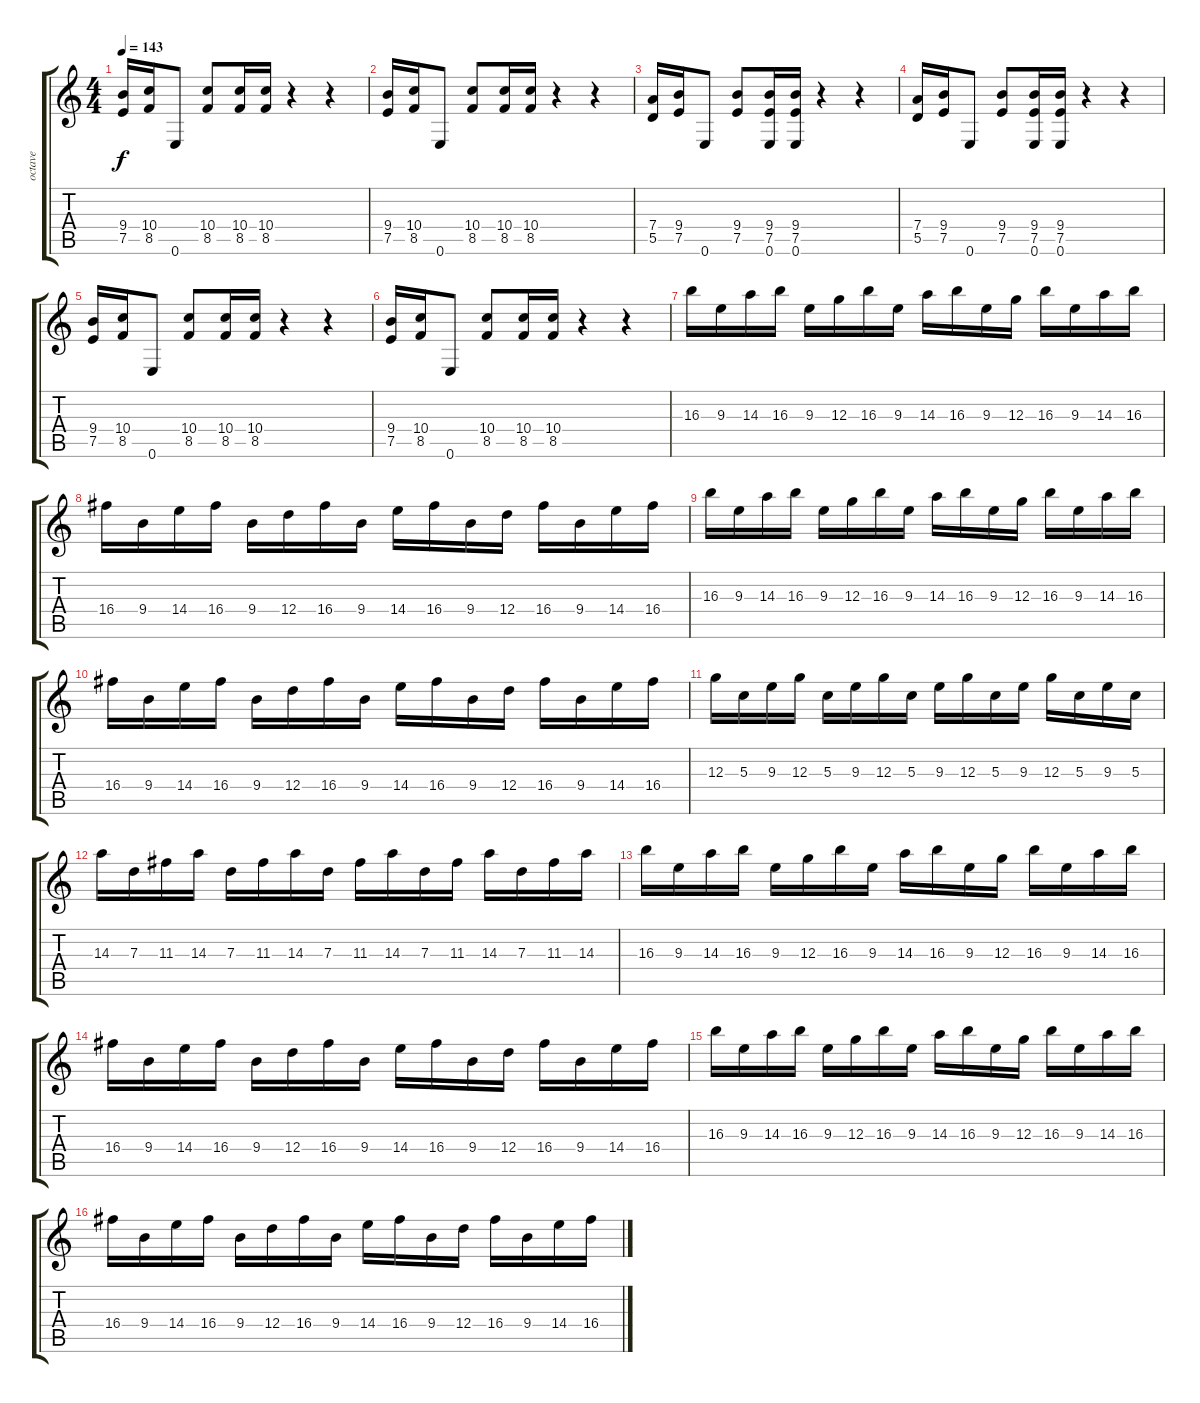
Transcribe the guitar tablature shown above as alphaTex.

\track ("octave" "octave") {instrument distortionguitar}
\staff {score tabs}
\tuning (E4 B3 G3 D3 A2 E2) {hide}
\ts (4 4)
\tempo 143
\clef g2
\ks c
(9.4 7.5).16{dy f} (10.4 8.5).16 0.6.8 (10.4 8.5).8 (10.4 8.5).16 (10.4 8.5).16 r.4 r.4 |
(9.4 7.5).16 (10.4 8.5).16 0.6.8 (10.4 8.5).8 (10.4 8.5).16 (10.4 8.5).16 r.4 r.4 |
(7.4 5.5).16 (9.4 7.5).16 0.6.8 (9.4 7.5).8 (9.4 7.5 0.6).16 (9.4 7.5 0.6).16 r.4 r.4 |
(7.4 5.5).16 (9.4 7.5).16 0.6.8 (9.4 7.5).8 (9.4 7.5 0.6).16 (9.4 7.5 0.6).16 r.4 r.4 |
(9.4 7.5).16 (10.4 8.5).16 0.6.8 (10.4 8.5).8 (10.4 8.5).16 (10.4 8.5).16 r.4 r.4 |
(9.4 7.5).16 (10.4 8.5).16 0.6.8 (10.4 8.5).8 (10.4 8.5).16 (10.4 8.5).16 r.4 r.4 |
16.3.16 9.3.16 14.3.16 16.3.16 9.3.16 12.3.16 16.3.16 9.3.16 14.3.16 16.3.16 9.3.16 12.3.16 16.3.16 9.3.16 14.3.16 16.3.16 |
16.4.16 9.4.16 14.4.16 16.4.16 9.4.16 12.4.16 16.4.16 9.4.16 14.4.16 16.4.16 9.4.16 12.4.16 16.4.16 9.4.16 14.4.16 16.4.16 |
16.3.16 9.3.16 14.3.16 16.3.16 9.3.16 12.3.16 16.3.16 9.3.16 14.3.16 16.3.16 9.3.16 12.3.16 16.3.16 9.3.16 14.3.16 16.3.16 |
16.4.16 9.4.16 14.4.16 16.4.16 9.4.16 12.4.16 16.4.16 9.4.16 14.4.16 16.4.16 9.4.16 12.4.16 16.4.16 9.4.16 14.4.16 16.4.16 |
12.3.16 5.3.16 9.3.16 12.3.16 5.3.16 9.3.16 12.3.16 5.3.16 9.3.16 12.3.16 5.3.16 9.3.16 12.3.16 5.3.16 9.3.16 5.3.16 |
14.3.16 7.3.16 11.3.16 14.3.16 7.3.16 11.3.16 14.3.16 7.3.16 11.3.16 14.3.16 7.3.16 11.3.16 14.3.16 7.3.16 11.3.16 14.3.16 |
16.3.16 9.3.16 14.3.16 16.3.16 9.3.16 12.3.16 16.3.16 9.3.16 14.3.16 16.3.16 9.3.16 12.3.16 16.3.16 9.3.16 14.3.16 16.3.16 |
16.4.16 9.4.16 14.4.16 16.4.16 9.4.16 12.4.16 16.4.16 9.4.16 14.4.16 16.4.16 9.4.16 12.4.16 16.4.16 9.4.16 14.4.16 16.4.16 |
16.3.16 9.3.16 14.3.16 16.3.16 9.3.16 12.3.16 16.3.16 9.3.16 14.3.16 16.3.16 9.3.16 12.3.16 16.3.16 9.3.16 14.3.16 16.3.16 |
16.4.16 9.4.16 14.4.16 16.4.16 9.4.16 12.4.16 16.4.16 9.4.16 14.4.16 16.4.16 9.4.16 12.4.16 16.4.16 9.4.16 14.4.16 16.4.16
